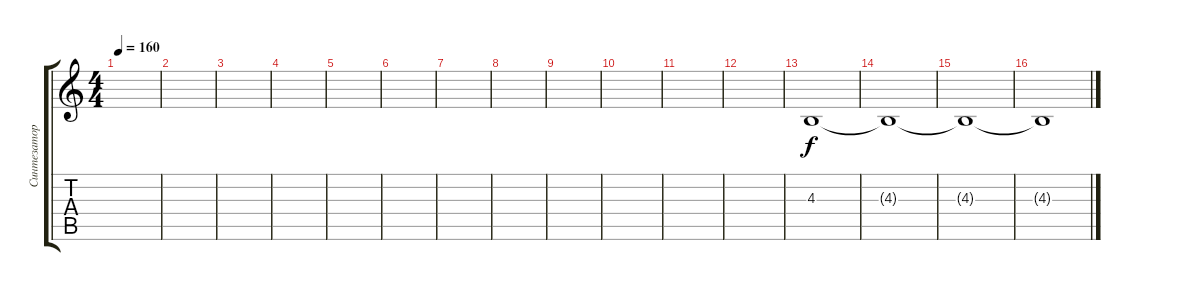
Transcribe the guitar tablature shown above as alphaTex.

\track ("Синтезатор" "Синтезатор") {instrument helicopter}
\staff {score tabs}
\tuning (E4 B3 G3 D3 A2 E2) {hide}
\ts (4 4)
\tempo 160
\clef g2
\ks c
|
|
|
|
|
|
|
|
|
|
|
|
4.3.1 |
4.3{t}.1 |
4.3{t}.1 |
4.3{t}.1
